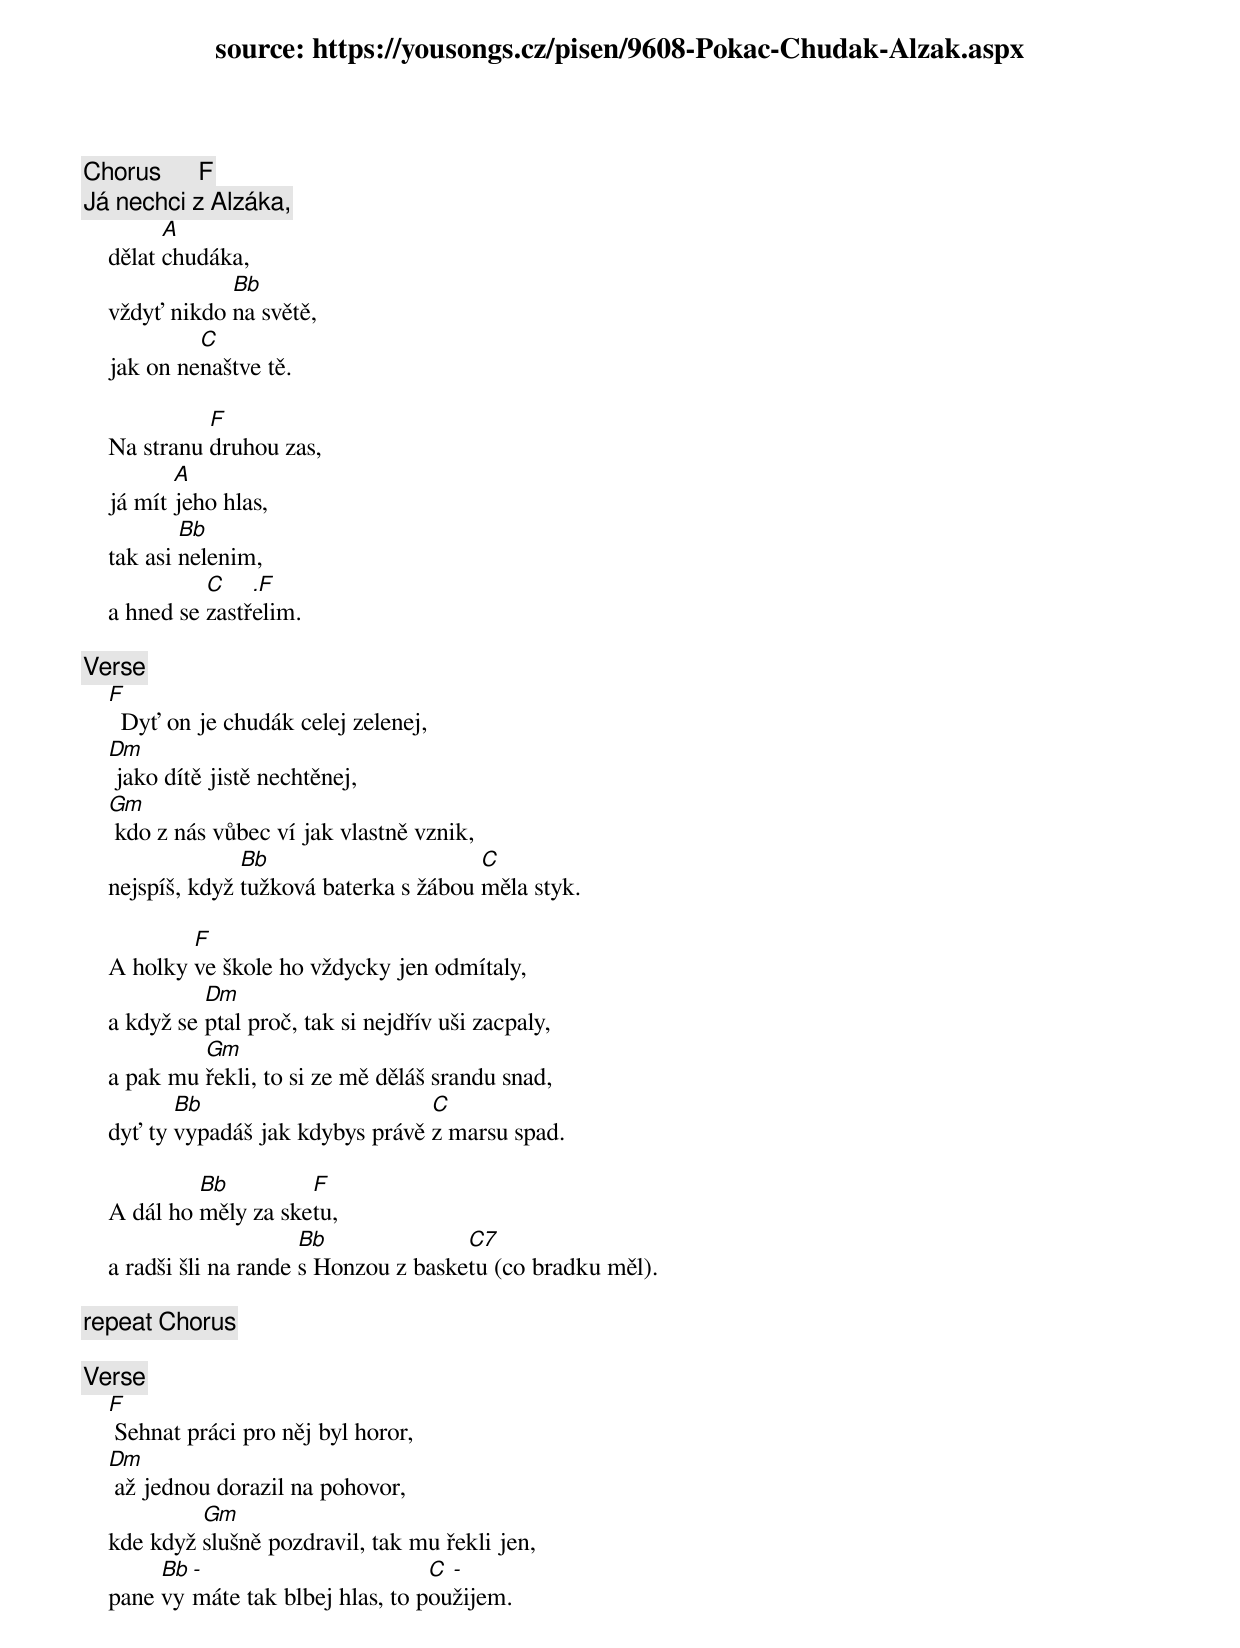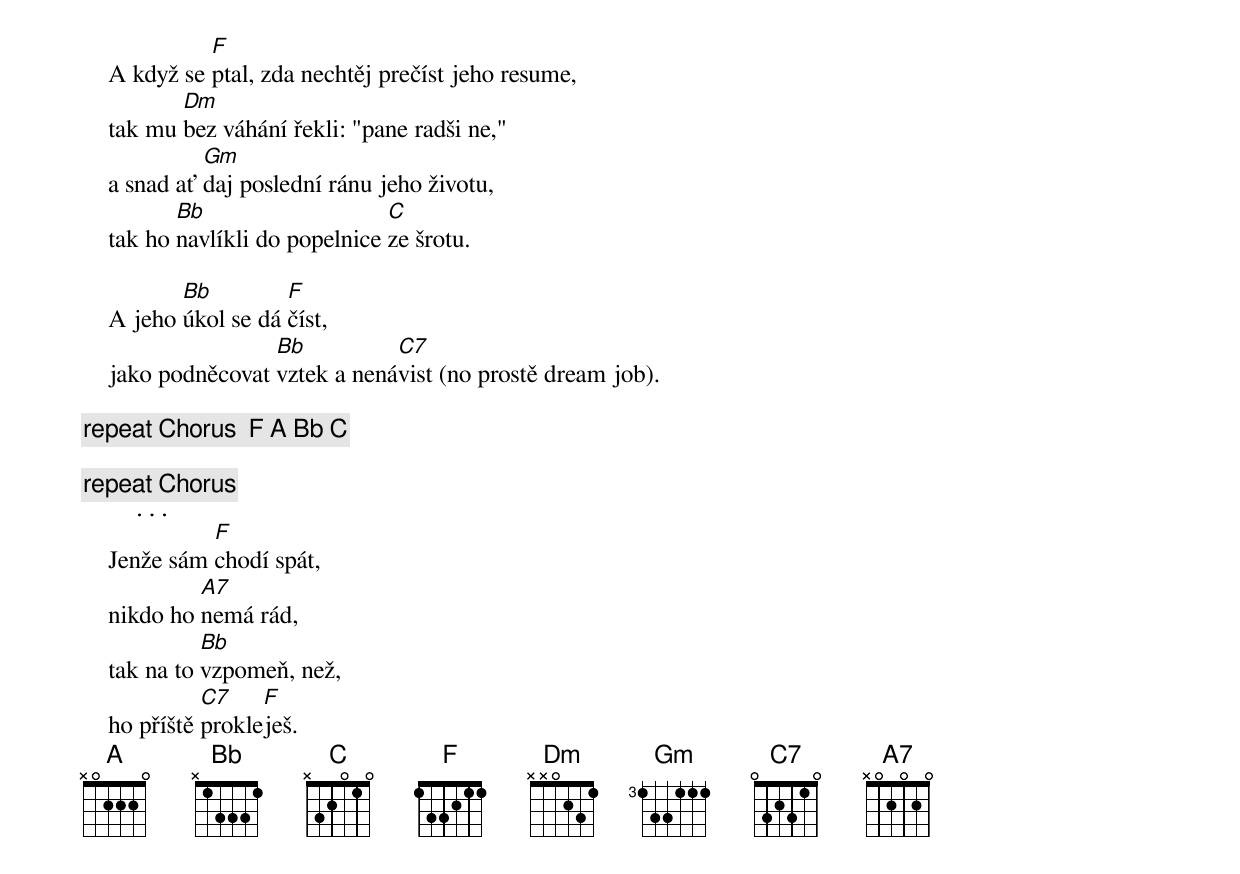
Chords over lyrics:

source: https://yousongs.cz/pisen/9608-Pokac-Chudak-Alzak.aspx


[Chorus]      F
    Já nechci z Alzáka,
          A
    dělat chudáka,
                Bb
    vždyť nikdo na světě,
             C
    jak on nenaštve tě.

              F
    Na stranu druhou zas,
           A
    já mít jeho hlas,
            Bb
    tak asi nelenim,
              C    .F
    a hned se zastřelim.

[Verse]
    F
      Dyť on je chudák celej zelenej,
    Dm
     jako dítě jistě nechtěnej,
    Gm
     kdo z nás vůbec ví jak vlastně vznik,
                  Bb                      C
    nejspíš, když tužková baterka s žábou měla styk.

            F
    A holky ve škole ho vždycky jen odmítaly,
              Dm
    a když se ptal proč, tak si nejdřív uši zacpaly,
             Gm
    a pak mu řekli, to si ze mě děláš srandu snad,
           Bb                       C
    dyť ty vypadáš jak kdybys právě z marsu spad.

             Bb         F
    A dál ho měly za sketu,
                         Bb              C7
    a radši šli na rande s Honzou z basketu (co bradku měl).

[repeat Chorus]

[Verse]
    F
     Sehnat práci pro něj byl horor,
    Dm
     až jednou dorazil na pohovor,
             Gm
    kde když slušně pozdravil, tak mu řekli jen,
         Bb -                        C -
    pane vy máte tak blbej hlas, to použijem.

              F
    A když se ptal, zda nechtěj prečíst jeho resume,
           Dm
    tak mu bez váhání řekli: "pane radši ne,"
              Gm
    a snad ať daj poslední ránu jeho životu,
           Bb                    C
    tak ho navlíkli do popelnice ze šrotu.

           Bb         F
    A jeho úkol se dá číst,
                    Bb          C7
    jako podněcovat vztek a nenávist (no prostě dream job).

[repeat Chorus]  F A Bb C

[repeat Chorus]
    ...
              F
    Jenže sám chodí spát,
             A7
    nikdo ho nemá rád,
              Bb
    tak na to vzpomeň, než,
              C7    F
    ho příště prokleješ.
